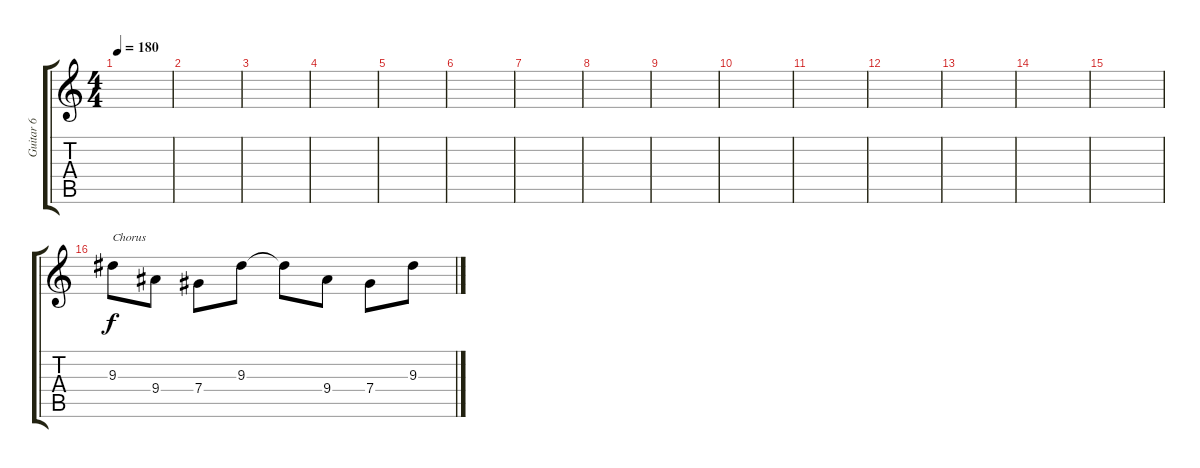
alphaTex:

\track ("Guitar 6" "Guitar 6") {instrument distortionguitar}
\staff {score tabs}
\tuning (Eb4 Bb3 Gb3 Db3 Ab2 Eb2) {hide}
\ts (4 4)
\tempo 180
\clef g2
\ks c
|
|
|
|
|
|
|
|
|
|
|
|
|
|
|
9.3.8{txt "Chorus"} 9.4.8 7.4.8 9.3.8 9.3{t}.8 9.4.8 7.4.8 9.3.8
